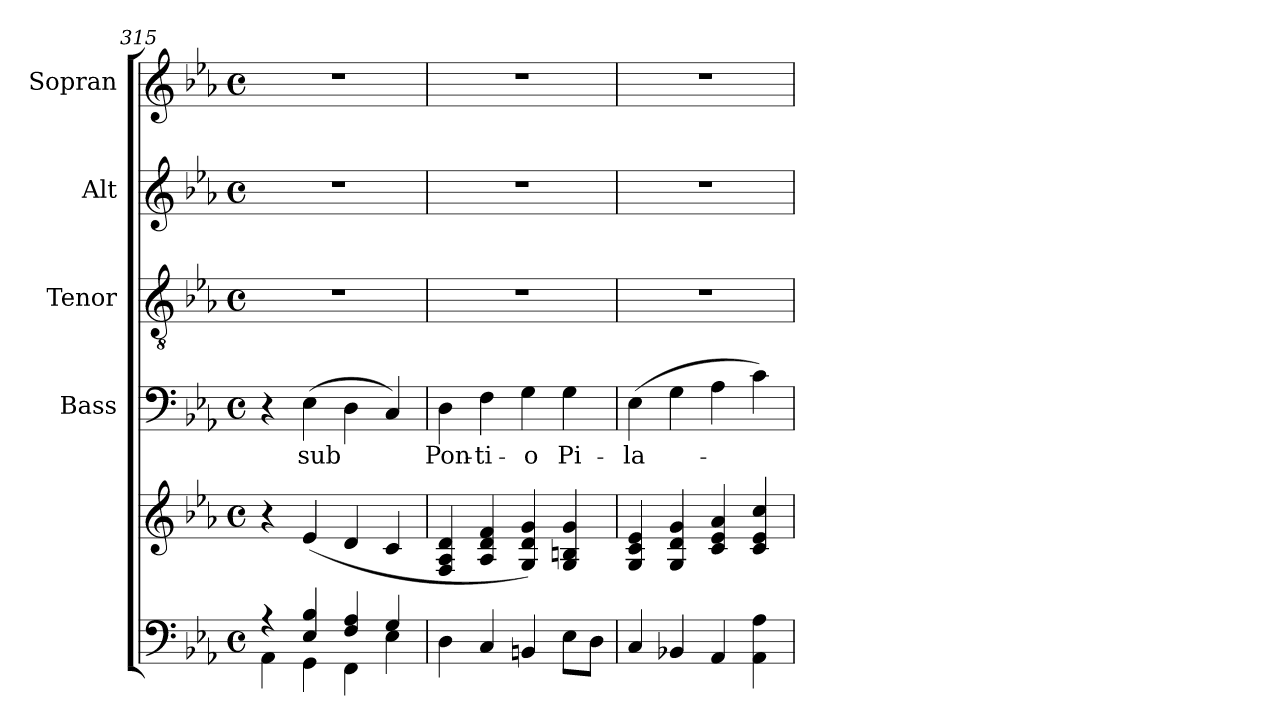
**kern	**kern	**kern	**text	**kern	**kern	**kern
*part5	*part5	*part4	*part4	*part3	*part2	*part1
*staff6	*staff5	*staff4	*staff4	*staff3	*staff2	*staff1
*	*	*I"Bass	*	*I"Tenor	*I"Alt	*I"Sopran
*	*	*I'B.	*	*I'T.	*I'A.	*I'S.
!!LO:LB:g=z
*clefF4	*clefG2	*clefF4	*	*clefGv2	*clefG2	*clefG2
*k[b-e-a-]	*k[b-e-a-]	*k[b-e-a-]	*	*k[b-e-a-]	*k[b-e-a-]	*k[b-e-a-]
*E-:	*E-:	*E-:	*	*E-:	*E-:	*E-:
*M4/4	*M4/4	*M4/4	*	*M4/4	*M4/4	*M4/4
*met(c)	*met(c)	*met(c)	*	*met(c)	*met(c)	*met(c)
=315	=315	=315	=315	=315	=315	=315
*^	*	*	*	*	*	*
4rA	4AA-\	4r	4r	.	1r	1r	1r
!	!	!	!	!LO:LY:b	!	!	!
4E-/ 4B-/	4GG\	(4e-/	(>4E-\	sub	.	.	.
4F/ 4A-/	4FF\	4d/	4D\	.	.	.	.
4G/	4E-\	4c/	4C/)	.	.	.	.
=316	=316	=316	=316	=316	=316	=316	=316
!	!	!	!	!LO:LY:b	!	!	!
*v	*v	*	*	*	*	*	*
4D\	4F/ 4A-/ 4d/	4D\	Pon-	1r	1r	1r
!	!	!	!LO:LY:b	!	!	!
4C/	4A-/ 4d/ 4f/	4F\	-ti-	.	.	.
!	!	!	!LO:LY:b	!	!	!
4BBn/	4G/ 4d/ 4g/)	4G\	-o	.	.	.
!	!	!	!LO:LY:b	!	!	!
8E-\L	4G/ 4Bn/ 4g/	4G\	Pi-	.	.	.
8D\J	.	.	.	.	.	.
=317	=317	=317	=317	=317	=317	=317
!	!	!	!LO:LY:b	!	!	!
4C/	4G/ 4c/ 4e-/	(>4E-\	-la-	1r	1r	1r
4BB-X/	4G/ 4d/ 4g/	4G\	.	.	.	.
4AA-/	4c/ 4e-/ 4a-/	4A-\	.	.	.	.
4AA-\ 4A-\	4c/ 4e-/ 4cc/	4c\)	.	.	.	.
=	=	=	=	=	=	=
*-	*-	*-	*-	*-	*-	*-
